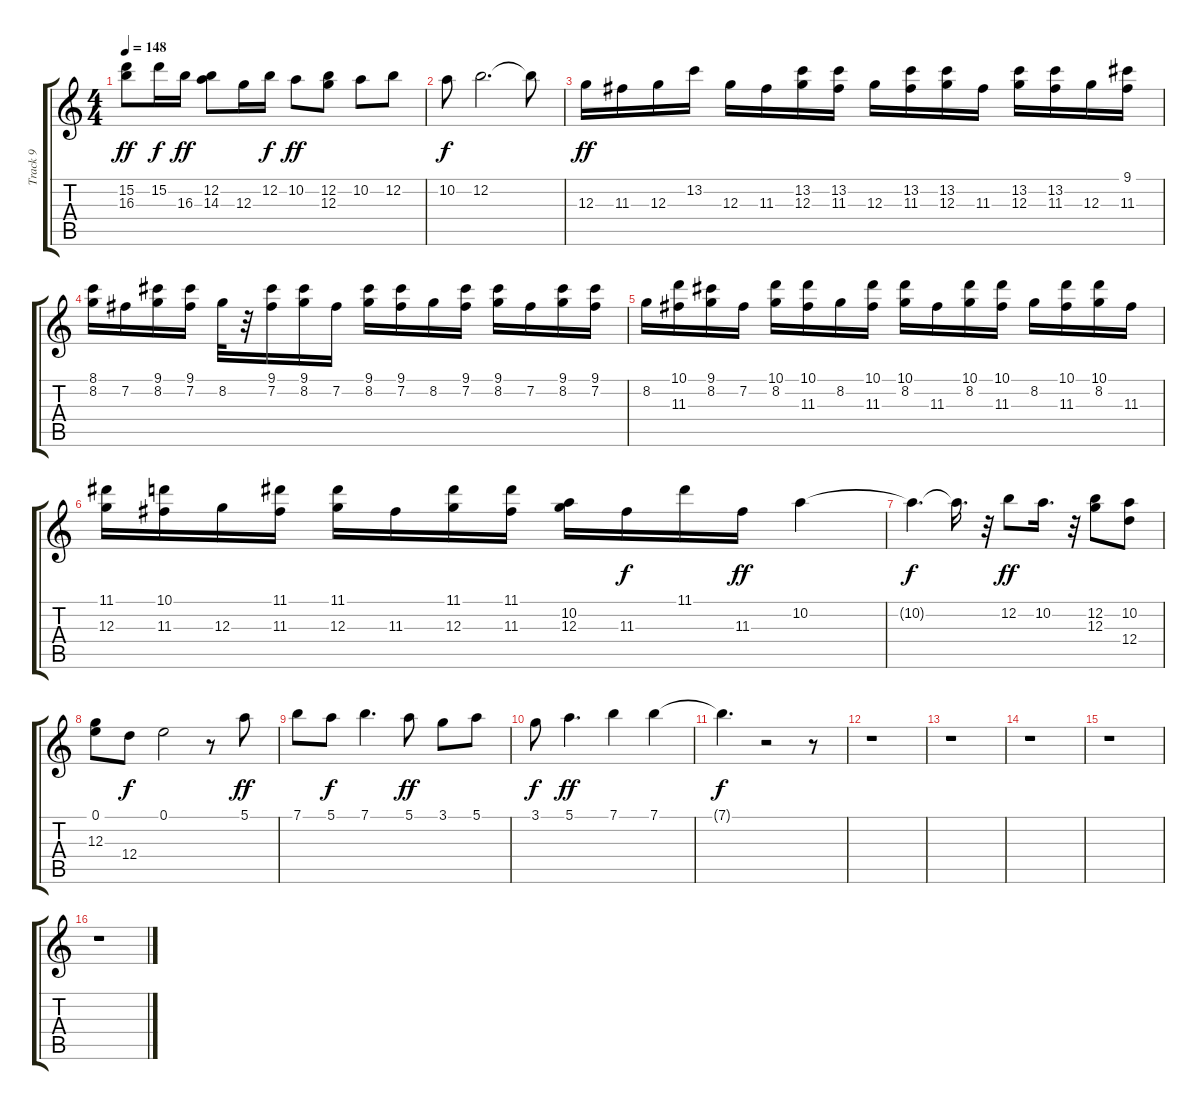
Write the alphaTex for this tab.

\track ("Track 9" "Track 9") {instrument overdrivenguitar}
\staff {score tabs}
\tuning (E4 B3 G3 D3 A2 E2) {hide}
\ts (4 4)
\tempo 148
\clef g2
\ks c
(15.2 16.3).8{dy ff} 15.2.16{dy f} 16.3.16{dy ff} (12.2 14.3).8 12.3.16 12.2.16{dy f} 10.2.8{dy ff} (12.2 12.3).8 10.2.8 12.2.8 |
10.2.8{dy f} 12.2.2{d} 12.2{t}.8 |
12.3.16{dy ff} 11.3.16 12.3.16 13.2.16 12.3.16 11.3.16 (13.2 12.3).16 (13.2 11.3).16 12.3.16 (13.2 11.3).16 (13.2 12.3).16 11.3.16 (13.2 12.3).16 (13.2 11.3).16 12.3.16 (9.1 11.3).16 |
(8.1 8.2).16 7.2.16 (9.1 8.2).16 (9.1 7.2).16 8.2.32 r.32 (9.1 7.2).16 (9.1 8.2).16 7.2.16 (9.1 8.2).16 (9.1 7.2).16 8.2.16 (9.1 7.2).16 (9.1 8.2).16 7.2.16 (9.1 8.2).16 (9.1 7.2).16 |
8.2.16 (10.1 11.3).16 (9.1 8.2).16 7.2.16 (10.1 8.2).16 (10.1 11.3).16 8.2.16 (10.1 11.3).16 (10.1 8.2).16 11.3.16 (10.1 8.2).16 (10.1 11.3).16 8.2.16 (10.1 11.3).16 (10.1 8.2).16 11.3.16 |
(11.1 12.3).16 (10.1 11.3).16 12.3.16 (11.1 11.3).16 (11.1 12.3).16 11.3.16 (11.1 12.3).16 (11.1 11.3).16 (10.2 12.3).16 11.3.16{dy f} 11.1.16 11.3.16{dy ff} 10.2.4 |
10.2{t}.4{d dy f} 10.2{t}.16{d} r.32 12.2.8{dy ff} 10.2.16{d} r.32 (12.2 12.3).8 (10.2 12.4).8 |
(0.1 12.3).8 12.4.8{dy f} 0.1.2 r.8 5.1.8{dy ff} |
7.1.8 5.1.8{dy f} 7.1.4{d} 5.1.8{dy ff} 3.1.8 5.1.8 |
3.1.8{dy f} 5.1.4{d dy ff} 7.1.4 7.1.4 |
7.1{t}.4{d dy f} r.2 r.8 |
r.1 |
r.1 |
r.1 |
r.1 |
r.1
